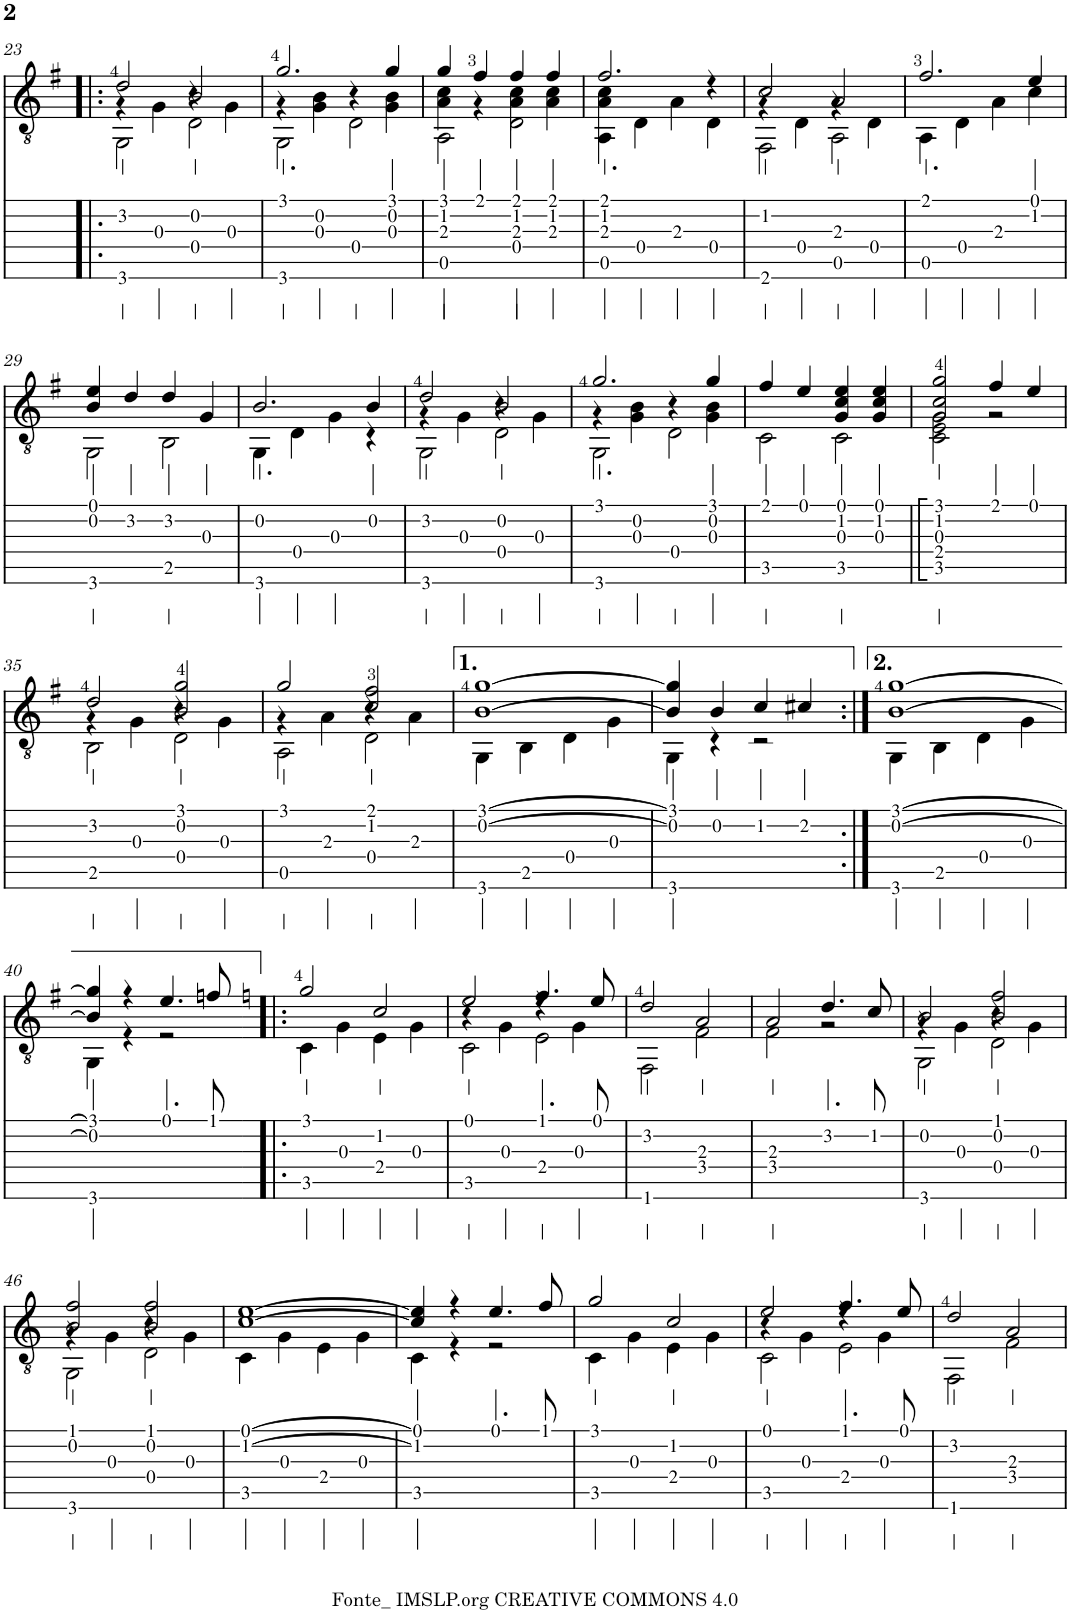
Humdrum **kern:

**kern	**kern
*part2	*part1
*staff2	*staff1
*I"Chitarra classica (Intavolatura)	*I"Classical Guitar
!!LO:PB:g=z
*	*clefGv2
*k[f#]	*k[f#]
*M2/2	*M2/2
*met(c|)	*met(c|)
=23!|:	=23!|:
*^	*^
*	*^	*	*^
2d/	4r	2GG\	2d/	4r	2GG\
.	4G\	.	.	4G\	.
2B/	4r	2D\	2B/	4r	2D\
.	4G\	.	.	4G\	.
=24	=24	=24	=24	=24	=24
2.g/	4r	2GG\	2.g/	4r	2GG\
.	4G\ 4B\	.	.	4G\ 4B\	.
.	4r	2D\	.	4r	2D\
4g/	4G\ 4B\	.	4g/	4G\ 4B\	.
=25	=25	=25	=25	=25	=25
4g/	4A\ 4c\	2AA\	4g/	4A\ 4c\	2AA\
4f#/	4r	.	4f#/	4r	.
4f#/	4A\ 4c\	2D\	4f#/	4A\ 4c\	2D\
4f#/	4A\ 4c\	.	4f#/	4A\ 4c\	.
*	*v	*v	*	*	*
*	*	*	*v	*v
=26	=26	=26	=26
2.f#/	4AA\ 4A\ 4c\	2.f#/	4AA\ 4A\ 4c\
.	4D\	.	4D\
.	4A\	.	4A\
4r	4D\	4r	4D\
=27	=27	=27	=27
*	*^	*	*^
2c/	4r	2FF#\	2c/	4r	2FF#\
.	4D\	.	.	4D\	.
2A/	4r	2AA\	2A/	4r	2AA\
.	4D\	.	.	4D\	.
*	*v	*v	*	*	*
*	*	*	*v	*v
=28	=28	=28	=28
2.f#/	4AA\	2.f#/	4AA\
.	4D\	.	4D\
.	4A\	.	4A\
4e/	4c\	4e/	4c\
!!LO:LB:g=z	!!
=29	=29	=29	=29
4B/ 4e/	2GG\	4B/ 4e/	2GG\
4d/	.	4d/	.
4d/	2BB\	4d/	2BB\
4G/	.	4G/	.
=30	=30	=30	=30
2.B/	4GG\	2.B/	4GG\
.	4D\	.	4D\
.	4G\	.	4G\
4B/	4r	4B/	4r
=31	=31	=31	=31
*	*^	*	*^
2d/	4r	2GG\	2d/	4r	2GG\
.	4G\	.	.	4G\	.
2B/	4r	2D\	2B/	4r	2D\
.	4G\	.	.	4G\	.
=32	=32	=32	=32	=32	=32
2.g/	4r	2GG\	2.g/	4r	2GG\
.	4G\ 4B\	.	.	4G\ 4B\	.
.	4r	2D\	.	4r	2D\
4g/	4G\ 4B\	.	4g/	4G\ 4B\	.
*	*v	*v	*	*	*
*	*	*	*v	*v
=33	=33	=33	=33
4f#/	2C\	4f#/	2C\
4e/	.	4e/	.
4G/ 4c/ 4e/	2C\	4G/ 4c/ 4e/	2C\
4G/ 4c/ 4e/	.	4G/ 4c/ 4e/	.
=34	=34	=34	=34
2G/: 2c/: 2g/:	2C\ 2E\	2G/ 2c/ 2g/	2C\ 2E\ 2G\
4f#/	2r	4f#/	2r
4e/	.	4e/	.
!!LO:LB:g=z
=35	=35	=35	=35
*	*^	*	*^
2d/	4r	2BB\	2d/	4r	2BB\
.	4G\	.	.	4G\	.
2B/ 2g/	4r	2D\	2B/ 2g/	4r	2D\
.	4G\	.	.	4G\	.
=36	=36	=36	=36	=36	=36
2g/	4r	2AA\	2g/	4r	2AA\
.	4A\	.	.	4A\	.
2c/ 2f#/	4r	2D\	2c/ 2f#/	4r	2D\
.	4A\	.	.	4A\	.
*	*v	*v	*	*	*
*	*	*	*v	*v
=37	=37	=37	=37
[1B [1g	4GG\	[1B [1g	4GG\
.	4BB\	.	4BB\
.	4D\	.	4D\
.	4G\	.	4G\
=38	=38	=38	=38
4B/] 4g/]	4GG\	4B/] 4g/]	4GG\
4B/	4r	4B/	4r
4c/	2r	4c/	2r
4c#X/	.	4c#X/	.
=39:|!	=39:|!	=39:|!	=39:|!
[1B [1g	4GG\	[1B [1g	4GG\
.	4BB\	.	4BB\
.	4D\	.	4D\
.	4G\	.	4G\
!!LO:LB:g=z	!!
=40	=40	=40	=40
4B/] 4g/]	4GG\	4B/] 4g/]	4GG\
4r	4r	4r	4r
4.e/	2r	4.e/	2r
8fn/	.	8fn/	.
=41!|:	=41!|:	=41!|:	=41!|:
*k[]	*	*k[]	*
2g/	4C\	2g/	4C\
.	4G\	.	4G\
2c/	4E\	2c/	4E\
.	4G\	.	4G\
=42	=42	=42	=42
*	*^	*	*^
2e/	4r	2C\	2e/	4r	2C\
.	4G\	.	.	4G\	.
4.f/	4r	2E\	4.f/	4r	2E\
.	4G\	.	.	4G\	.
8e/	.	.	8e/	.	.
*	*v	*v	*	*	*
*	*	*	*v	*v
=43	=43	=43	=43
2d/	2FF\	2d/	2FF\
2A/	2F\	2A/	2F\
=44	=44	=44	=44
2A/	2F\	2A/	2F\
4.d/	2r	4.d/	2r
8c/	.	8c/	.
=45	=45	=45	=45
*	*^	*	*^
2B/	4r	2GG\	2B/	4r	2GG\
.	4G\	.	.	4G\	.
2B/ 2f/	4r	2D\	2B/ 2f/	4r	2D\
.	4G\	.	.	4G\	.
!!LO:LB:g=z	!!	!!
=46	=46	=46	=46	=46	=46
2B/ 2f/	4r	2GG\	2B/ 2f/	4r	2GG\
.	4G\	.	.	4G\	.
2B/ 2f/	4r	2D\	2B/ 2f/	4r	2D\
.	4G\	.	.	4G\	.
*	*v	*v	*	*	*
*	*	*	*v	*v
=47	=47	=47	=47
[1c [1e	4C\	[1c [1e	4C\
.	4G\	.	4G\
.	4E\	.	4E\
.	4G\	.	4G\
=48	=48	=48	=48
4c/] 4e/]	4C\	4c/] 4e/]	4C\
4r	4r	4r	4r
4.e/	2r	4.e/	2r
8f/	.	8f/	.
=49	=49	=49	=49
2g/	4C\	2g/	4C\
.	4G\	.	4G\
2c/	4E\	2c/	4E\
.	4G\	.	4G\
=50	=50	=50	=50
*	*^	*	*^
2e/	4r	2C\	2e/	4r	2C\
.	4G\	.	.	4G\	.
4.f/	4r	2E\	4.f/	4r	2E\
.	4G\	.	.	4G\	.
8e/	.	.	8e/	.	.
*	*v	*v	*	*	*
*	*	*	*v	*v
=51	=51	=51	=51
2d/	2FF\	2d/	2FF\
2A/	2F\	2A/	2F\
*v	*v	*	*
*	*v	*v
=	=
*-	*-
